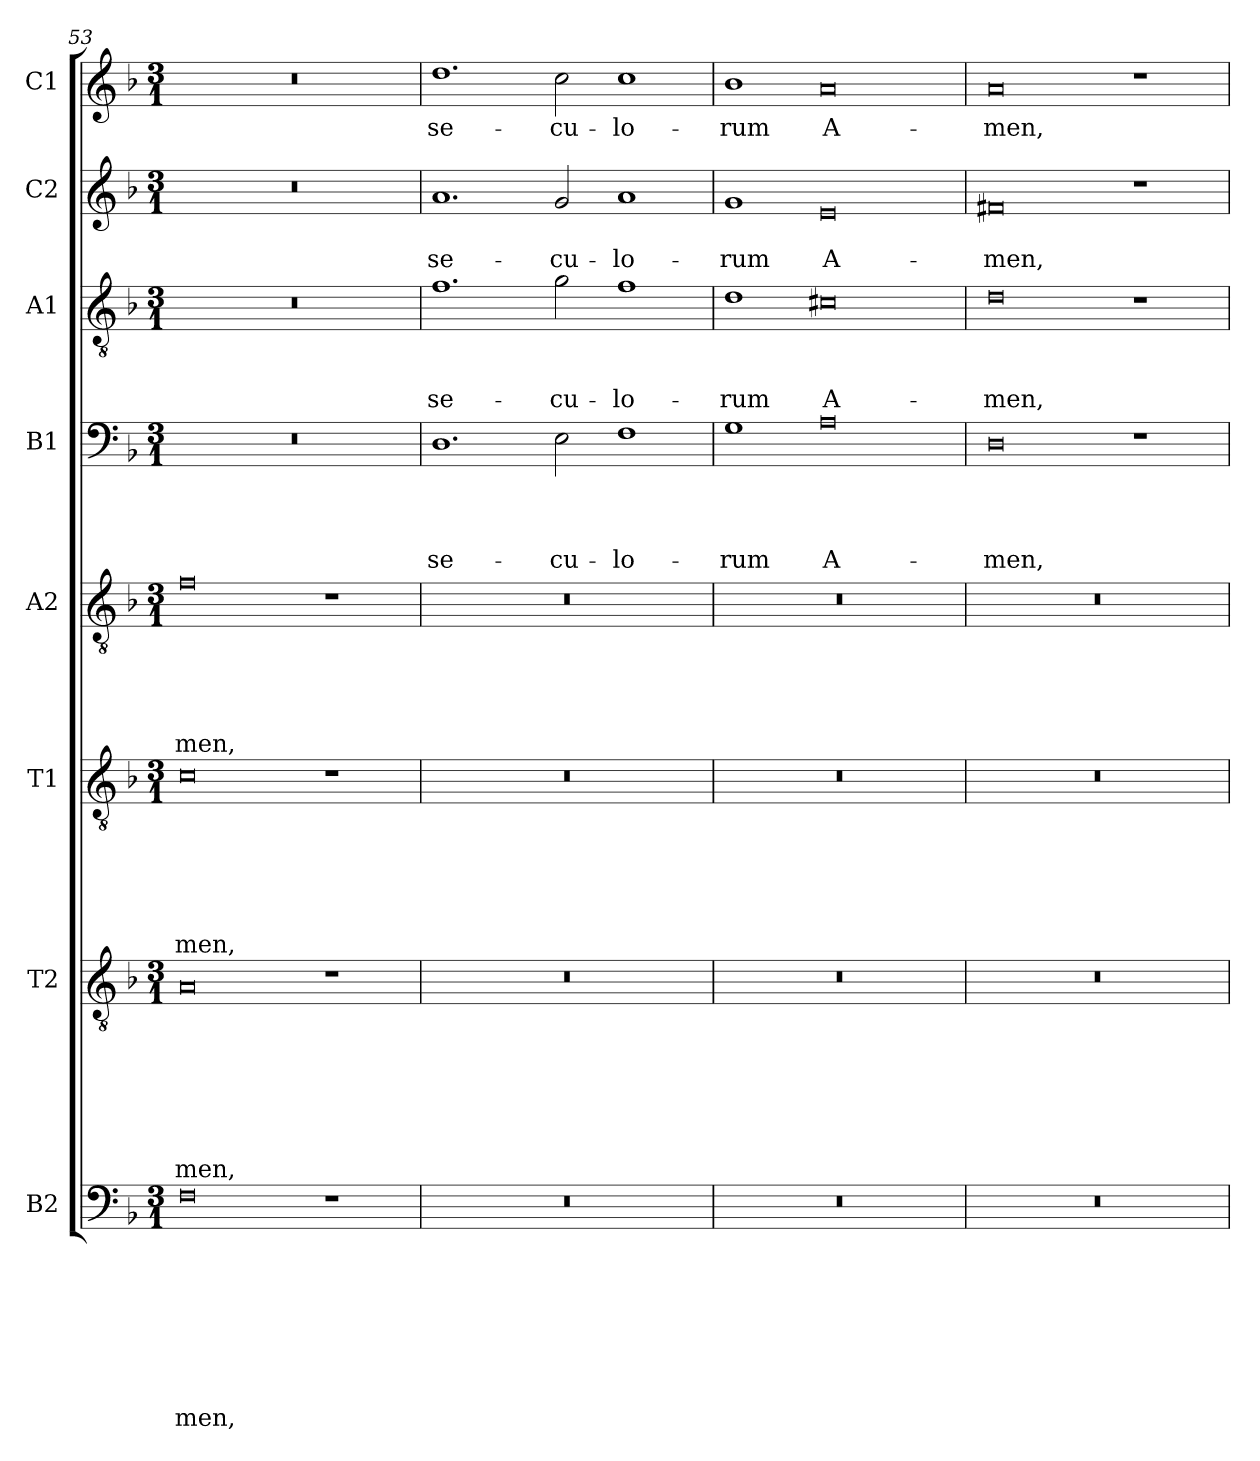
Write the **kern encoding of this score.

**kern	**text	**text	**text	**text	**text	**text	**text	**text	**kern	**text	**text	**text	**text	**text	**text	**text	**kern	**text	**text	**text	**text	**text	**text	**kern	**text	**text	**text	**text	**text	**kern	**text	**text	**text	**text	**kern	**text	**text	**text	**kern	**text	**text	**kern	**text
*part8	*part8	*part8	*part8	*part8	*part8	*part8	*part8	*part8	*part7	*part7	*part7	*part7	*part7	*part7	*part7	*part7	*part6	*part6	*part6	*part6	*part6	*part6	*part6	*part5	*part5	*part5	*part5	*part5	*part5	*part4	*part4	*part4	*part4	*part4	*part3	*part3	*part3	*part3	*part2	*part2	*part2	*part1	*part1
*staff8	*staff8	*staff8	*staff8	*staff8	*staff8	*staff8	*staff8	*staff8	*staff7	*staff7	*staff7	*staff7	*staff7	*staff7	*staff7	*staff7	*staff6	*staff6	*staff6	*staff6	*staff6	*staff6	*staff6	*staff5	*staff5	*staff5	*staff5	*staff5	*staff5	*staff4	*staff4	*staff4	*staff4	*staff4	*staff3	*staff3	*staff3	*staff3	*staff2	*staff2	*staff2	*staff1	*staff1
*I"B2	*	*	*	*	*	*	*	*	*I"T2	*	*	*	*	*	*	*	*I"T1	*	*	*	*	*	*	*I"A2	*	*	*	*	*	*I"B1	*	*	*	*	*I"A1	*	*	*	*I"C2	*	*	*I"C1	*
*clefF4	*	*	*	*	*	*	*	*	*clefGv2	*	*	*	*	*	*	*	*clefGv2	*	*	*	*	*	*	*clefGv2	*	*	*	*	*	*clefF4	*	*	*	*	*clefGv2	*	*	*	*clefG2	*	*	*clefG2	*
*k[b-]	*	*	*	*	*	*	*	*	*k[b-]	*	*	*	*	*	*	*	*k[b-]	*	*	*	*	*	*	*k[b-]	*	*	*	*	*	*k[b-]	*	*	*	*	*k[b-]	*	*	*	*k[b-]	*	*	*k[b-]	*
*d:	*	*	*	*	*	*	*	*	*d:	*	*	*	*	*	*	*	*d:	*	*	*	*	*	*	*d:	*	*	*	*	*	*d:	*	*	*	*	*d:	*	*	*	*d:	*	*	*d:	*
*M3/1	*	*	*	*	*	*	*	*	*M3/1	*	*	*	*	*	*	*	*M3/1	*	*	*	*	*	*	*M3/1	*	*	*	*	*	*M3/1	*	*	*	*	*M3/1	*	*	*	*M3/1	*	*	*M3/1	*
=53	=53	=53	=53	=53	=53	=53	=53	=53	=53	=53	=53	=53	=53	=53	=53	=53	=53	=53	=53	=53	=53	=53	=53	=53	=53	=53	=53	=53	=53	=53	=53	=53	=53	=53	=53	=53	=53	=53	=53	=53	=53	=53	=53
!	!	!	!	!	!	!	!	!LO:LY:b	!	!	!	!	!	!	!	!LO:LY:b	!	!	!	!	!	!	!LO:LY:b	!	!	!	!	!	!LO:LY:b	!	!	!	!	!	!	!	!	!	!	!	!	!	!
0F	.	.	.	.	.	.	.	-men,	0A	.	.	.	.	.	.	-men,	0c	.	.	.	.	.	-men,	0f	.	.	.	.	-men,	0.r	.	.	.	.	0.r	.	.	.	0.r	.	.	0.r	.
1r	.	.	.	.	.	.	.	.	1r	.	.	.	.	.	.	.	1r	.	.	.	.	.	.	1r	.	.	.	.	.	.	.	.	.	.	.	.	.	.	.	.	.	.	.
=54	=54	=54	=54	=54	=54	=54	=54	=54	=54	=54	=54	=54	=54	=54	=54	=54	=54	=54	=54	=54	=54	=54	=54	=54	=54	=54	=54	=54	=54	=54	=54	=54	=54	=54	=54	=54	=54	=54	=54	=54	=54	=54	=54
!	!	!	!	!	!	!	!	!	!	!	!	!	!	!	!	!	!	!	!	!	!	!	!	!	!	!	!	!	!	!	!	!	!	!LO:LY:b	!	!	!	!LO:LY:b	!	!	!LO:LY:b	!	!LO:LY:b
0.r	.	.	.	.	.	.	.	.	0.r	.	.	.	.	.	.	.	0.r	.	.	.	.	.	.	0.r	.	.	.	.	.	1.D	.	.	.	se-	1.f	.	.	se-	1.a	.	se-	1.dd	se-
!	!	!	!	!	!	!	!	!	!	!	!	!	!	!	!	!	!	!	!	!	!	!	!	!	!	!	!	!	!	!	!	!	!	!LO:LY:b	!	!	!	!LO:LY:b	!	!	!LO:LY:b	!	!LO:LY:b
.	.	.	.	.	.	.	.	.	.	.	.	.	.	.	.	.	.	.	.	.	.	.	.	.	.	.	.	.	.	2E\	.	.	.	-cu-	2g\	.	.	-cu-	2g/	.	-cu-	2cc\	-cu-
!	!	!	!	!	!	!	!	!	!	!	!	!	!	!	!	!	!	!	!	!	!	!	!	!	!	!	!	!	!	!	!	!	!	!LO:LY:b	!	!	!	!LO:LY:b	!	!	!LO:LY:b	!	!LO:LY:b
.	.	.	.	.	.	.	.	.	.	.	.	.	.	.	.	.	.	.	.	.	.	.	.	.	.	.	.	.	.	1F	.	.	.	-lo-	1f	.	.	-lo-	1a	.	-lo-	1cc	-lo-
=55	=55	=55	=55	=55	=55	=55	=55	=55	=55	=55	=55	=55	=55	=55	=55	=55	=55	=55	=55	=55	=55	=55	=55	=55	=55	=55	=55	=55	=55	=55	=55	=55	=55	=55	=55	=55	=55	=55	=55	=55	=55	=55	=55
!	!	!	!	!	!	!	!	!	!	!	!	!	!	!	!	!	!	!	!	!	!	!	!	!	!	!	!	!	!	!	!	!	!	!LO:LY:b	!	!	!	!LO:LY:b	!	!	!LO:LY:b	!	!LO:LY:b
0.r	.	.	.	.	.	.	.	.	0.r	.	.	.	.	.	.	.	0.r	.	.	.	.	.	.	0.r	.	.	.	.	.	1G	.	.	.	-rum	1d	.	.	-rum	1g	.	-rum	1b-	-rum
!	!	!	!	!	!	!	!	!	!	!	!	!	!	!	!	!	!	!	!	!	!	!	!	!	!	!	!	!	!	!	!	!	!	!LO:LY:b	!	!	!	!LO:LY:b	!	!	!LO:LY:b	!	!LO:LY:b
.	.	.	.	.	.	.	.	.	.	.	.	.	.	.	.	.	.	.	.	.	.	.	.	.	.	.	.	.	.	0A	.	.	.	A-	0c#X	.	.	A-	0e	.	A-	0a	A-
=56	=56	=56	=56	=56	=56	=56	=56	=56	=56	=56	=56	=56	=56	=56	=56	=56	=56	=56	=56	=56	=56	=56	=56	=56	=56	=56	=56	=56	=56	=56	=56	=56	=56	=56	=56	=56	=56	=56	=56	=56	=56	=56	=56
!	!	!	!	!	!	!	!	!	!	!	!	!	!	!	!	!	!	!	!	!	!	!	!	!	!	!	!	!	!	!	!	!	!	!LO:LY:b	!	!	!	!LO:LY:b	!	!	!LO:LY:b	!	!LO:LY:b
0.r	.	.	.	.	.	.	.	.	0.r	.	.	.	.	.	.	.	0.r	.	.	.	.	.	.	0.r	.	.	.	.	.	0D	.	.	.	-men,	0d	.	.	-men,	0f#X	.	-men,	0a	-men,
.	.	.	.	.	.	.	.	.	.	.	.	.	.	.	.	.	.	.	.	.	.	.	.	.	.	.	.	.	.	1r	.	.	.	.	1r	.	.	.	1r	.	.	1r	.
=	=	=	=	=	=	=	=	=	=	=	=	=	=	=	=	=	=	=	=	=	=	=	=	=	=	=	=	=	=	=	=	=	=	=	=	=	=	=	=	=	=	=	=
*-	*-	*-	*-	*-	*-	*-	*-	*-	*-	*-	*-	*-	*-	*-	*-	*-	*-	*-	*-	*-	*-	*-	*-	*-	*-	*-	*-	*-	*-	*-	*-	*-	*-	*-	*-	*-	*-	*-	*-	*-	*-	*-	*-
